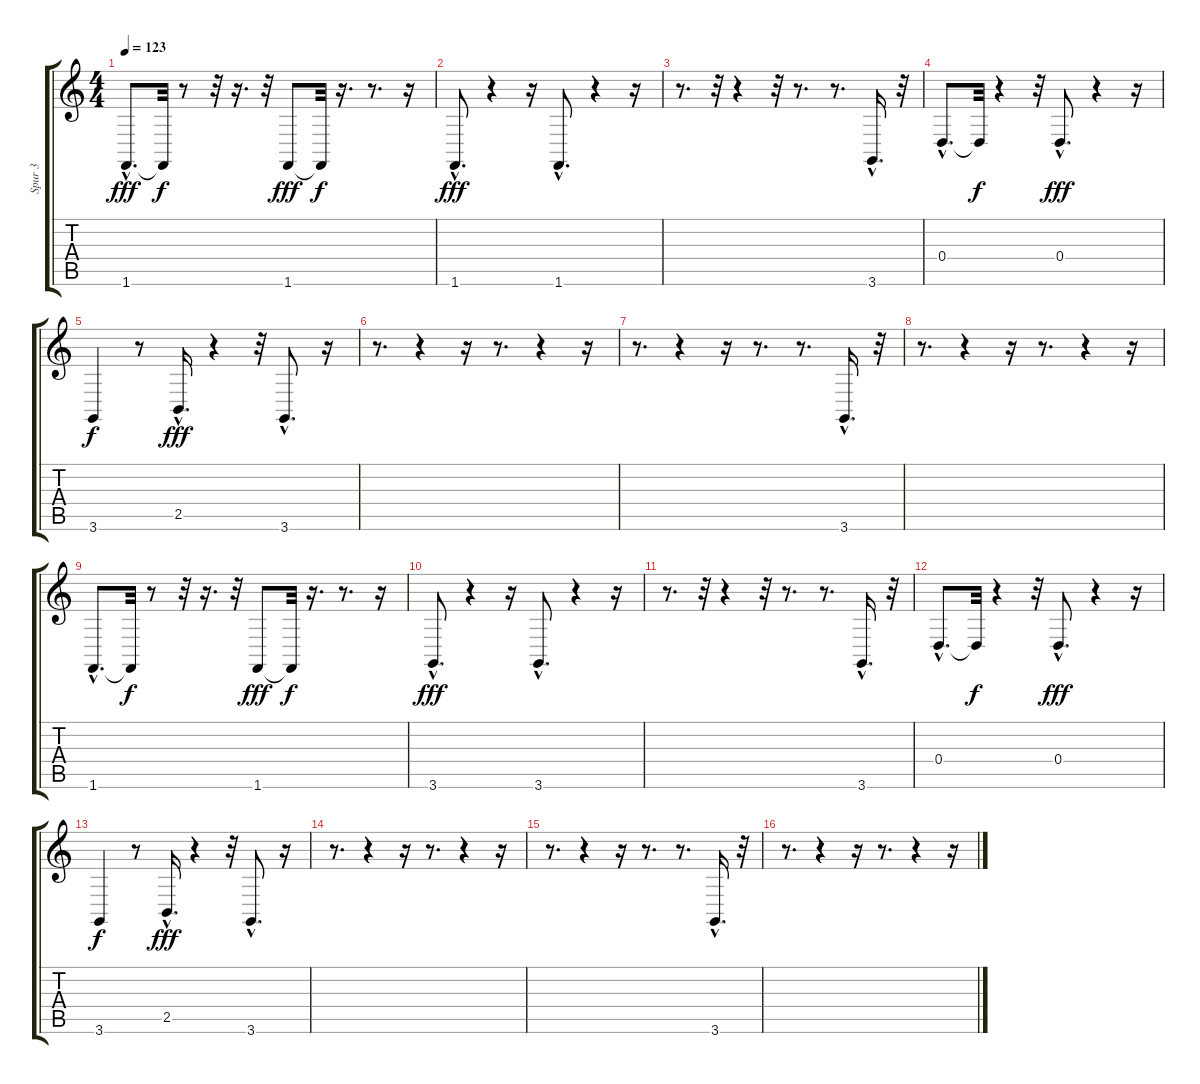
\track ("Spur 3" "Spur 3") {instrument tuba}
\staff {score tabs}
\tuning (E4 B3 G3 D3 A2 E2) {hide}
\ts (4 4)
\tempo 123
\clef g2
\ks c
1.6{hac}.8{d dy fff} 1.6{t}.32{dy f} r.8 r.32 r.16{d} r.32 1.6.8{dy fff} 1.6{t}.32{dy f} r.16{d} r.8{d} r.16 |
1.6{hac}.8{d dy fff} r.4 r.16 1.6{hac}.8{d} r.4 r.16 |
r.8{d} r.32 r.4 r.32 r.8{d} r.8{d} 3.6{hac}.16{d} r.32 |
0.4{hac}.8{d} 0.4{t}.32{dy f} r.4 r.32 0.4{hac}.8{d dy fff} r.4 r.16 |
3.6.4{dy f} r.8 2.5{hac}.16{d dy fff} r.4 r.32 3.6{hac}.8{d} r.16 |
r.8{d} r.4 r.16 r.8{d} r.4 r.16 |
r.8{d} r.4 r.16 r.8{d} r.8{d} 3.6{hac}.16{d} r.32 |
r.8{d} r.4 r.16 r.8{d} r.4 r.16 |
1.6{hac}.8{d} 1.6{t}.32{dy f} r.8 r.32 r.16{d} r.32 1.6.8{dy fff} 1.6{t}.32{dy f} r.16{d} r.8{d} r.16 |
3.6{hac}.8{d dy fff} r.4 r.16 3.6{hac}.8{d} r.4 r.16 |
r.8{d} r.32 r.4 r.32 r.8{d} r.8{d} 3.6{hac}.16{d} r.32 |
0.4{hac}.8{d} 0.4{t}.32{dy f} r.4 r.32 0.4{hac}.8{d dy fff} r.4 r.16 |
3.6.4{dy f} r.8 2.5{hac}.16{d dy fff} r.4 r.32 3.6{hac}.8{d} r.16 |
r.8{d} r.4 r.16 r.8{d} r.4 r.16 |
r.8{d} r.4 r.16 r.8{d} r.8{d} 3.6{hac}.16{d} r.32 |
r.8{d} r.4 r.16 r.8{d} r.4 r.16
